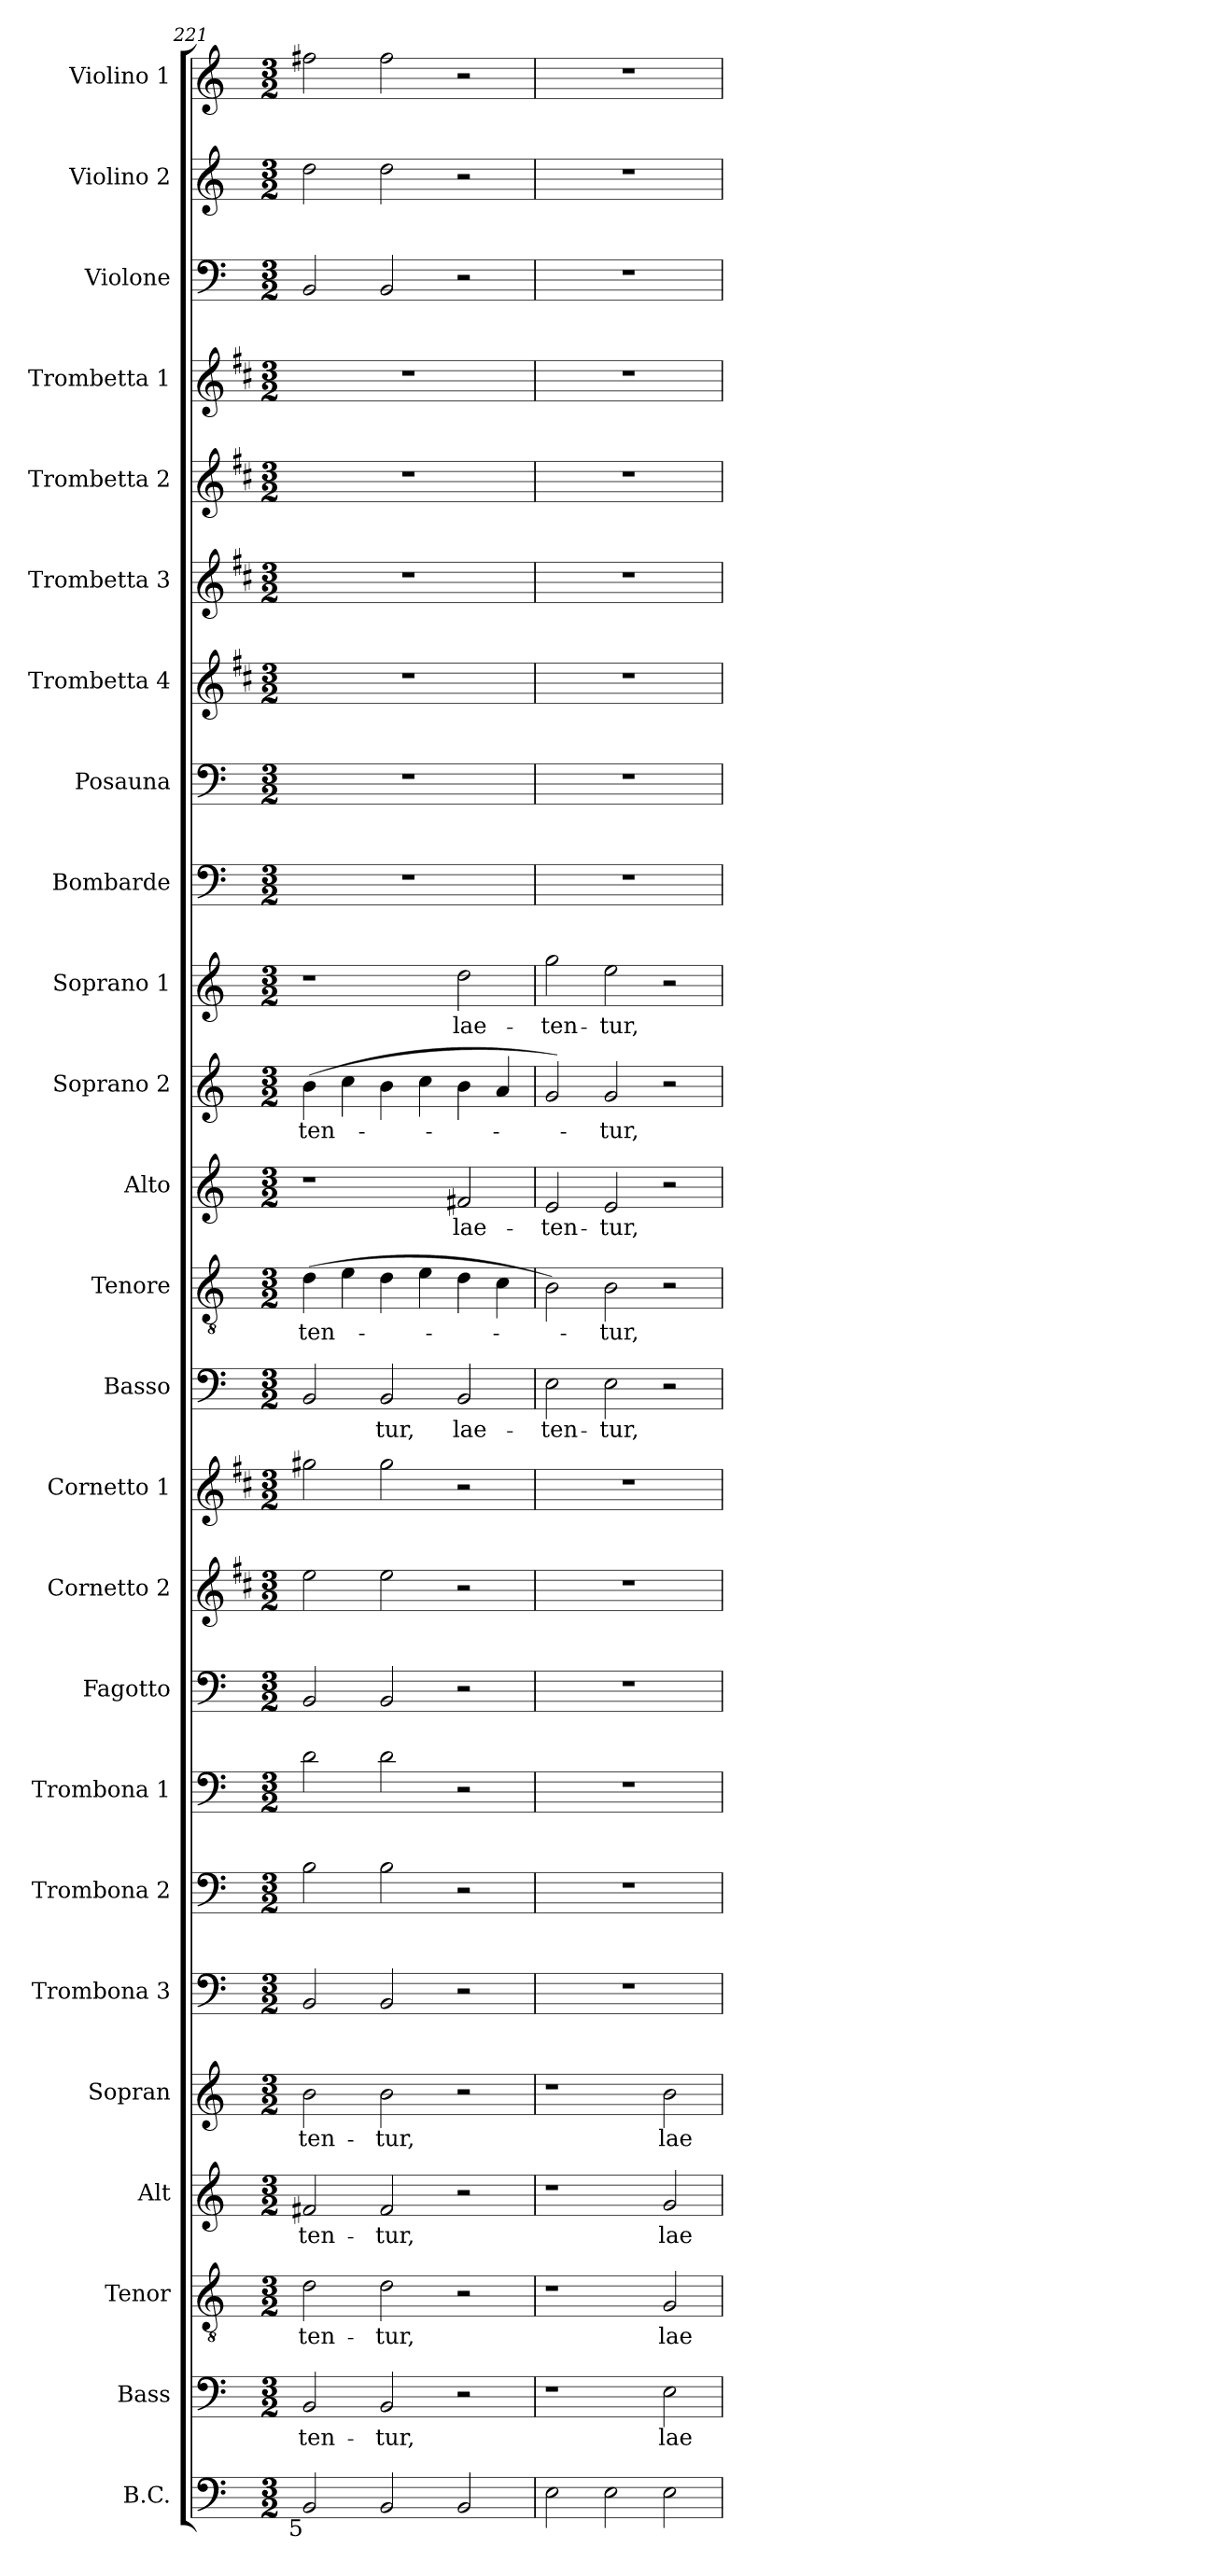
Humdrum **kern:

**kern	**kern	**text	**kern	**text	**kern	**text	**kern	**text	**kern	**kern	**kern	**kern	**kern	**kern	**kern	**text	**kern	**text	**kern	**text	**kern	**text	**kern	**text	**kern	**kern	**kern	**kern	**kern	**kern	**kern	**kern	**kern
*part25	*part24	*part24	*part23	*part23	*part22	*part22	*part21	*part21	*part20	*part19	*part18	*part17	*part16	*part15	*part14	*part14	*part13	*part13	*part12	*part12	*part11	*part11	*part10	*part10	*part9	*part8	*part7	*part6	*part5	*part4	*part3	*part2	*part1
*staff25	*staff24	*staff24	*staff23	*staff23	*staff22	*staff22	*staff21	*staff21	*staff20	*staff19	*staff18	*staff17	*staff16	*staff15	*staff14	*staff14	*staff13	*staff13	*staff12	*staff12	*staff11	*staff11	*staff10	*staff10	*staff9	*staff8	*staff7	*staff6	*staff5	*staff4	*staff3	*staff2	*staff1
*I"B.C.	*I"Bass	*	*I"Tenor	*	*I"Alt	*	*I"Sopran	*	*I"Trombona 3	*I"Trombona 2	*I"Trombona 1	*I"Fagotto	*I"Cornetto 2	*I"Cornetto 1	*I"Basso	*	*I"Tenore	*	*I"Alto	*	*I"Soprano 2	*	*I"Soprano 1	*	*I"Bombarde	*I"Posauna	*I"Trombetta 4	*I"Trombetta 3	*I"Trombetta 2	*I"Trombetta 1	*I"Violone	*I"Violino 2	*I"Violino 1
*I'B.C.	*I'B.	*	*I'T.	*	*I'A.	*	*I'S.	*	*I'Tbn. 2	*I'Tbn. 2	*I'Tbn. 1	*I'Fag.	*I'Cor. 2	*I'Cor. 1	*I'B.	*	*I'T.	*	*I'A.	*	*I'S.	*	*I'S.	*	*	*	*	*	*	*	*	*I'Vl. 2	*I'Vl. 1
*clefF4	*clefF4	*	*clefGv2	*	*clefG2	*	*clefG2	*	*clefF4	*clefF4	*clefF4	*clefF4	*clefG2	*clefG2	*clefF4	*	*clefGv2	*	*clefG2	*	*clefG2	*	*clefG2	*	*clefF4	*clefF4	*clefG2	*clefG2	*clefG2	*clefG2	*clefF4	*clefG2	*clefG2
*	*	*	*ITrd7c12	*	*	*	*	*	*	*	*	*	*ITrd1c2	*ITrd1c2	*	*	*ITrd7c12	*	*	*	*	*	*	*	*	*	*ITrd1c2	*ITrd1c2	*ITrd1c2	*ITrd1c2	*	*	*
*k[]	*k[]	*	*k[]	*	*k[]	*	*k[]	*	*k[]	*k[]	*k[]	*k[]	*k[]	*k[]	*k[]	*	*k[]	*	*k[]	*	*k[]	*	*k[]	*	*k[]	*k[]	*k[]	*k[]	*k[]	*k[]	*k[]	*k[]	*k[]
*C:	*C:	*	*C:	*	*C:	*	*C:	*	*C:	*C:	*C:	*C:	*C:	*C:	*C:	*	*C:	*	*C:	*	*C:	*	*C:	*	*C:	*C:	*C:	*C:	*C:	*C:	*C:	*C:	*C:
*M3/2	*M3/2	*	*M3/2	*	*M3/2	*	*M3/2	*	*M3/2	*M3/2	*M3/2	*M3/2	*M3/2	*M3/2	*M3/2	*	*M3/2	*	*M3/2	*	*M3/2	*	*M3/2	*	*M3/2	*M3/2	*M3/2	*M3/2	*M3/2	*M3/2	*M3/2	*M3/2	*M3/2
=221	=221	=221	=221	=221	=221	=221	=221	=221	=221	=221	=221	=221	=221	=221	=221	=221	=221	=221	=221	=221	=221	=221	=221	=221	=221	=221	=221	=221	=221	=221	=221	=221	=221
!	!	!LO:LY:b:color=#000000	!	!	!	!	!	!	!	!	!	!	!	!	!	!	!	!	!	!	!	!	!	!	!	!	!	!	!	!	!	!	!
!	!	!	!	!LO:LY:b:color=#000000	!	!	!	!	!	!	!	!	!	!	!	!	!	!	!	!	!	!	!	!	!	!	!	!	!	!	!	!	!
!	!	!	!	!	!	!LO:LY:b:color=#000000	!	!	!	!	!	!	!	!	!	!	!	!	!	!	!	!	!	!	!	!	!	!	!	!	!	!	!
!	!	!	!	!	!	!	!	!LO:LY:b:color=#000000	!	!	!	!	!	!	!	!	!	!	!	!	!	!	!	!	!	!	!	!	!	!	!	!	!
!	!	!	!	!	!	!	!	!	!	!	!	!	!	!	!	!	!	!LO:LY:b:color=#000000	!	!	!	!	!	!	!	!	!	!	!	!	!	!	!
!LO:TX:b:rj:t=5	!	!	!	!	!	!	!	!	!	!	!	!	!	!	!	!	!	!	!	!	!	!	!	!	!	!	!	!	!	!	!	!	!
!	!	!	!	!	!	!	!	!	!	!	!	!	!	!	!	!	!	!	!	!	!	!LO:LY:b:color=#000000	!	!	!LO:N:vis=1	!LO:N:vis=1	!LO:N:vis=1	!LO:N:vis=1	!LO:N:vis=1	!LO:N:vis=1	!	!	!
2BBi/	2BBi/	-ten-	2Di\	-ten-	2f#Xi/	-ten-	2bi\	-ten-	2BBi/	2Bi\	2di\	2BBi/	2ddi\	2ff#Xi\	2BBi/	.	(4Di\	-ten-	1r	.	(4bi\	-ten-	1r	.	1.r	1.r	1.r	1.r	1.r	1.r	2BBi/	2ddi\	2ff#Xi\
.	.	.	.	.	.	.	.	.	.	.	.	.	.	.	.	.	4Ei\	.	.	.	4cci\	.	.	.	.	.	.	.	.	.	.	.	.
!	!	!LO:LY:b:color=#000000	!	!	!	!	!	!	!	!	!	!	!	!	!	!	!	!	!	!	!	!	!	!	!	!	!	!	!	!	!	!	!
!	!	!	!	!LO:LY:b:color=#000000	!	!	!	!	!	!	!	!	!	!	!	!	!	!	!	!	!	!	!	!	!	!	!	!	!	!	!	!	!
!	!	!	!	!	!	!LO:LY:b:color=#000000	!	!	!	!	!	!	!	!	!	!	!	!	!	!	!	!	!	!	!	!	!	!	!	!	!	!	!
!	!	!	!	!	!	!	!	!LO:LY:b:color=#000000	!	!	!	!	!	!	!	!	!	!	!	!	!	!	!	!	!	!	!	!	!	!	!	!	!
!	!	!	!	!	!	!	!	!	!	!	!	!	!	!	!	!LO:LY:b:color=#000000	!	!	!	!	!	!	!	!	!	!	!	!	!	!	!	!	!
2BBi/	2BBi/	-tur,	2Di\	-tur,	2f#i/	-tur,	2bi\	-tur,	2BBi/	2Bi\	2di\	2BBi/	2ddi\	2ff#i\	2BBi/	-tur,	4Di\	.	.	.	4bi\	.	.	.	.	.	.	.	.	.	2BBi/	2ddi\	2ff#i\
.	.	.	.	.	.	.	.	.	.	.	.	.	.	.	.	.	4Ei\	.	.	.	4cci\	.	.	.	.	.	.	.	.	.	.	.	.
!	!	!	!	!	!	!	!	!	!	!	!	!	!	!	!	!LO:LY:b:color=#000000	!	!	!	!	!	!	!	!	!	!	!	!	!	!	!	!	!
!	!	!	!	!	!	!	!	!	!	!	!	!	!	!	!	!	!	!	!	!LO:LY:b:color=#000000	!	!	!	!	!	!	!	!	!	!	!	!	!
!	!	!	!	!	!	!	!	!	!	!	!	!	!	!	!	!	!	!	!	!	!	!	!	!LO:LY:b:color=#000000	!	!	!	!	!	!	!	!	!
2BBi/	2r	.	2r	.	2r	.	2r	.	2r	2r	2r	2r	2r	2r	2BBi/	lae-	4Di\	.	2f#Xi/	lae-	4bi\	.	2ddi\	lae-	.	.	.	.	.	.	2r	2r	2r
.	.	.	.	.	.	.	.	.	.	.	.	.	.	.	.	.	4Ci\	.	.	.	4ai/	.	.	.	.	.	.	.	.	.	.	.	.
=222	=222	=222	=222	=222	=222	=222	=222	=222	=222	=222	=222	=222	=222	=222	=222	=222	=222	=222	=222	=222	=222	=222	=222	=222	=222	=222	=222	=222	=222	=222	=222	=222	=222
!	!	!	!	!	!	!	!	!	!LO:N:vis=1	!LO:N:vis=1	!LO:N:vis=1	!LO:N:vis=1	!LO:N:vis=1	!LO:N:vis=1	!	!	!	!	!	!	!	!	!	!	!	!	!	!	!	!	!	!	!
!	!	!	!	!	!	!	!	!	!	!	!	!	!	!	!	!LO:LY:b:color=#000000	!	!	!	!	!	!	!	!	!	!	!	!	!	!	!	!	!
!	!	!	!	!	!	!	!	!	!	!	!	!	!	!	!	!	!	!	!	!LO:LY:b:color=#000000	!	!	!	!	!	!	!	!	!	!	!	!	!
!	!	!	!	!	!	!	!	!	!	!	!	!	!	!	!	!	!	!	!	!	!	!	!	!LO:LY:b:color=#000000	!LO:N:vis=1	!LO:N:vis=1	!LO:N:vis=1	!LO:N:vis=1	!LO:N:vis=1	!LO:N:vis=1	!LO:N:vis=1	!LO:N:vis=1	!LO:N:vis=1
2Ei\	1r	.	1r	.	1r	.	1r	.	1.r	1.r	1.r	1.r	1.r	1.r	2Ei\	-ten-	2BBi\)	.	2ei/	-ten-	2gi/)	.	2ggi\	-ten-	1.r	1.r	1.r	1.r	1.r	1.r	1.r	1.r	1.r
!	!	!	!	!	!	!	!	!	!	!	!	!	!	!	!	!LO:LY:b:color=#000000	!	!	!	!	!	!	!	!	!	!	!	!	!	!	!	!	!
!	!	!	!	!	!	!	!	!	!	!	!	!	!	!	!	!	!	!LO:LY:b:color=#000000	!	!	!	!	!	!	!	!	!	!	!	!	!	!	!
!	!	!	!	!	!	!	!	!	!	!	!	!	!	!	!	!	!	!	!	!LO:LY:b:color=#000000	!	!	!	!	!	!	!	!	!	!	!	!	!
!	!	!	!	!	!	!	!	!	!	!	!	!	!	!	!	!	!	!	!	!	!	!LO:LY:b:color=#000000	!	!	!	!	!	!	!	!	!	!	!
!	!	!	!	!	!	!	!	!	!	!	!	!	!	!	!	!	!	!	!	!	!	!	!	!LO:LY:b:color=#000000	!	!	!	!	!	!	!	!	!
2Ei\	.	.	.	.	.	.	.	.	.	.	.	.	.	.	2Ei\	-tur,	2BBi\	-tur,	2ei/	-tur,	2gi/	-tur,	2eei\	-tur,	.	.	.	.	.	.	.	.	.
!	!	!LO:LY:b:color=#000000	!	!	!	!	!	!	!	!	!	!	!	!	!	!	!	!	!	!	!	!	!	!	!	!	!	!	!	!	!	!	!
!	!	!	!	!LO:LY:b:color=#000000	!	!	!	!	!	!	!	!	!	!	!	!	!	!	!	!	!	!	!	!	!	!	!	!	!	!	!	!	!
!	!	!	!	!	!	!LO:LY:b:color=#000000	!	!	!	!	!	!	!	!	!	!	!	!	!	!	!	!	!	!	!	!	!	!	!	!	!	!	!
!	!	!	!	!	!	!	!	!LO:LY:b:color=#000000	!	!	!	!	!	!	!	!	!	!	!	!	!	!	!	!	!	!	!	!	!	!	!	!	!
2Ei\	2Ei\	lae-	2GGi/	lae-	2gi/	lae-	2bi\	lae-	.	.	.	.	.	.	2r	.	2r	.	2r	.	2r	.	2r	.	.	.	.	.	.	.	.	.	.
=	=	=	=	=	=	=	=	=	=	=	=	=	=	=	=	=	=	=	=	=	=	=	=	=	=	=	=	=	=	=	=	=	=
*-	*-	*-	*-	*-	*-	*-	*-	*-	*-	*-	*-	*-	*-	*-	*-	*-	*-	*-	*-	*-	*-	*-	*-	*-	*-	*-	*-	*-	*-	*-	*-	*-	*-
